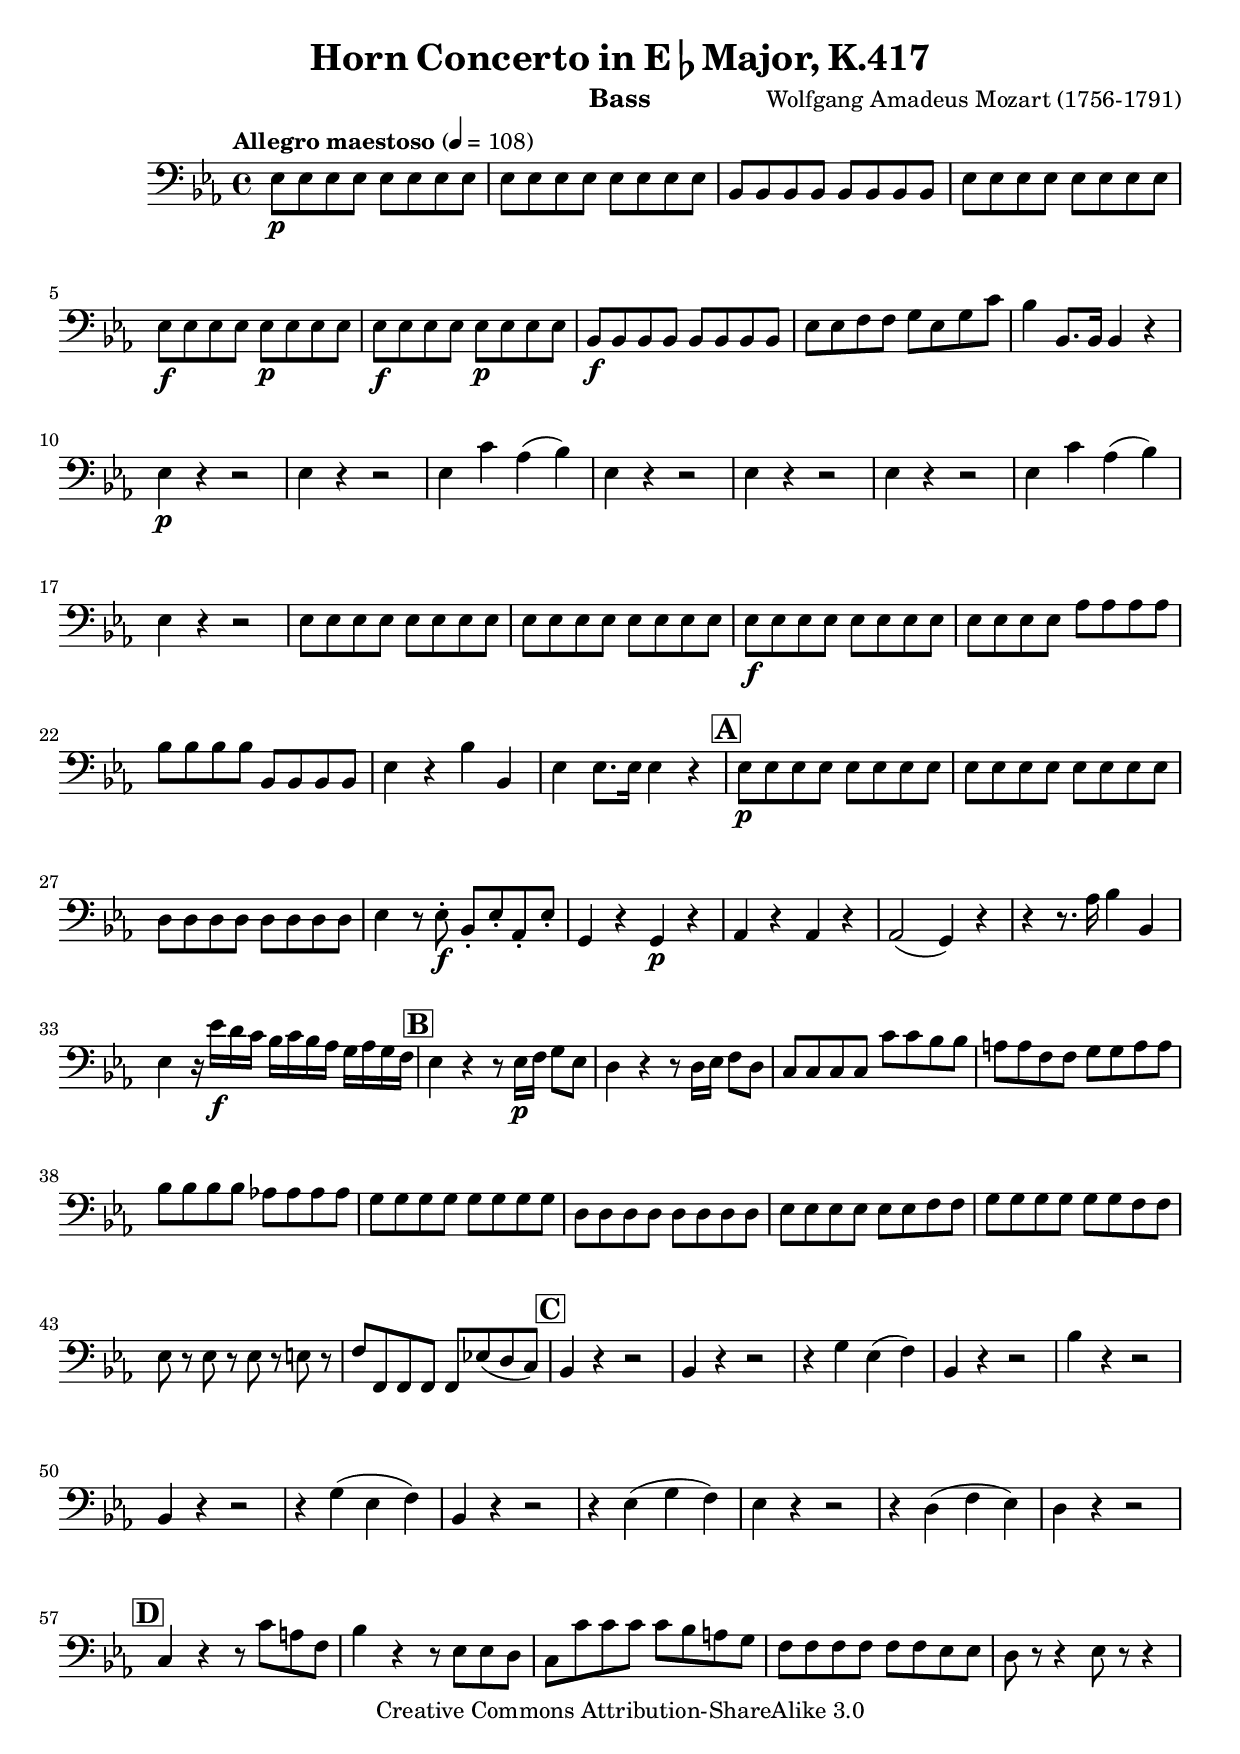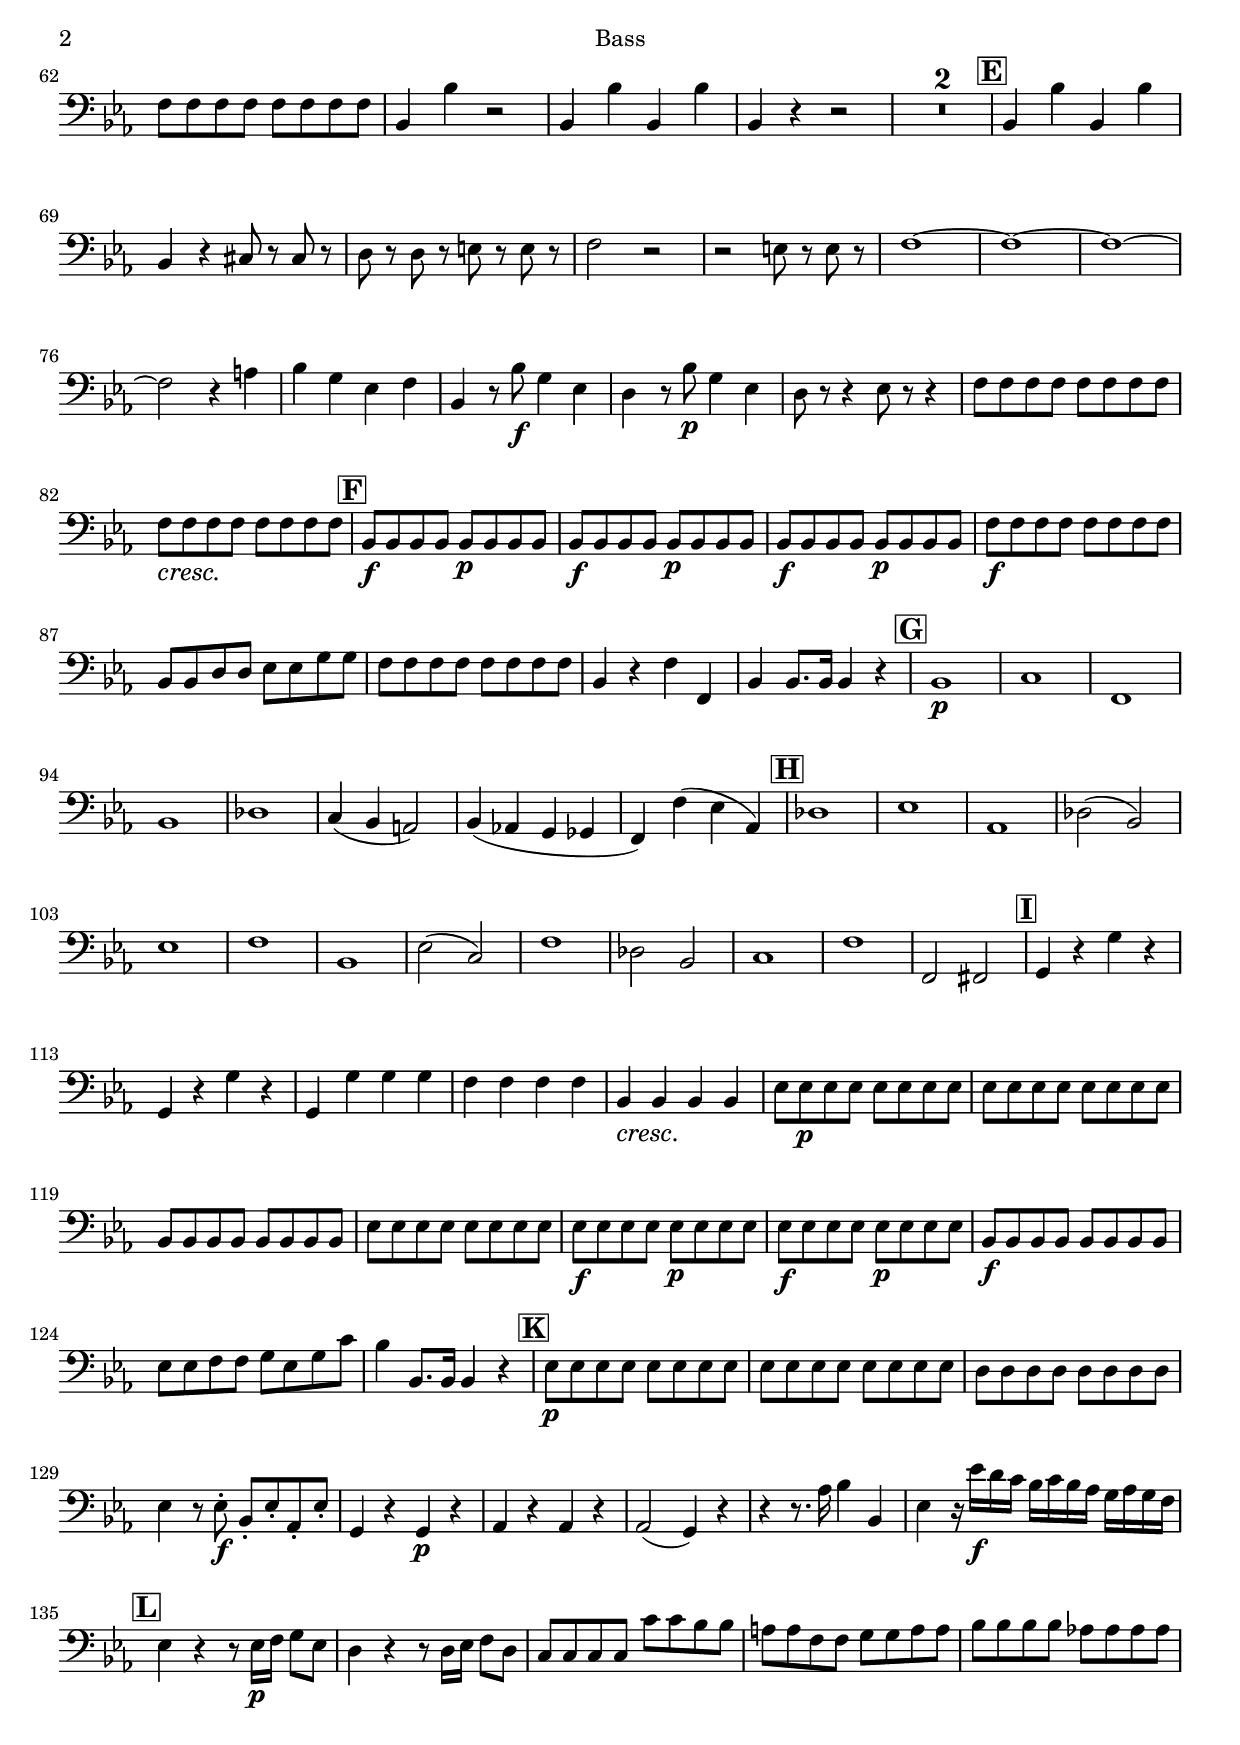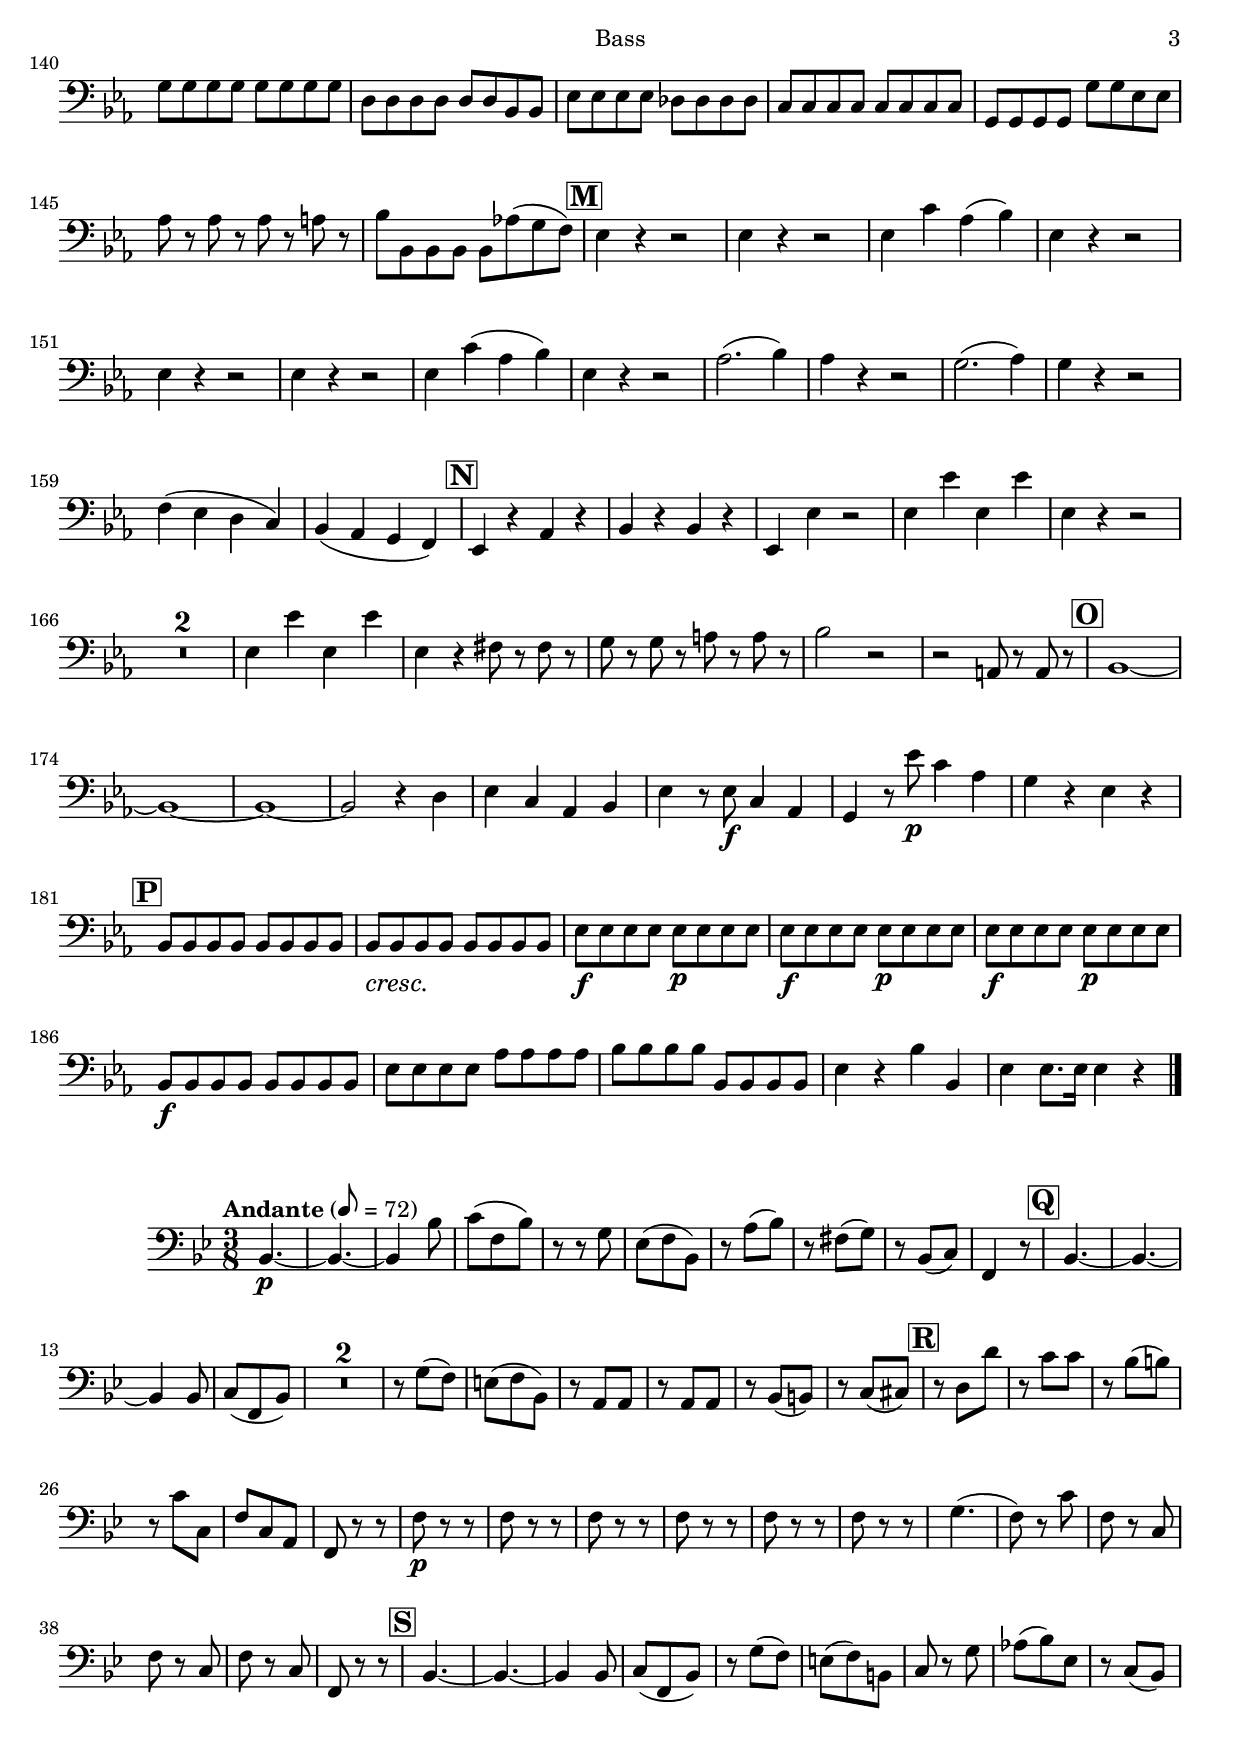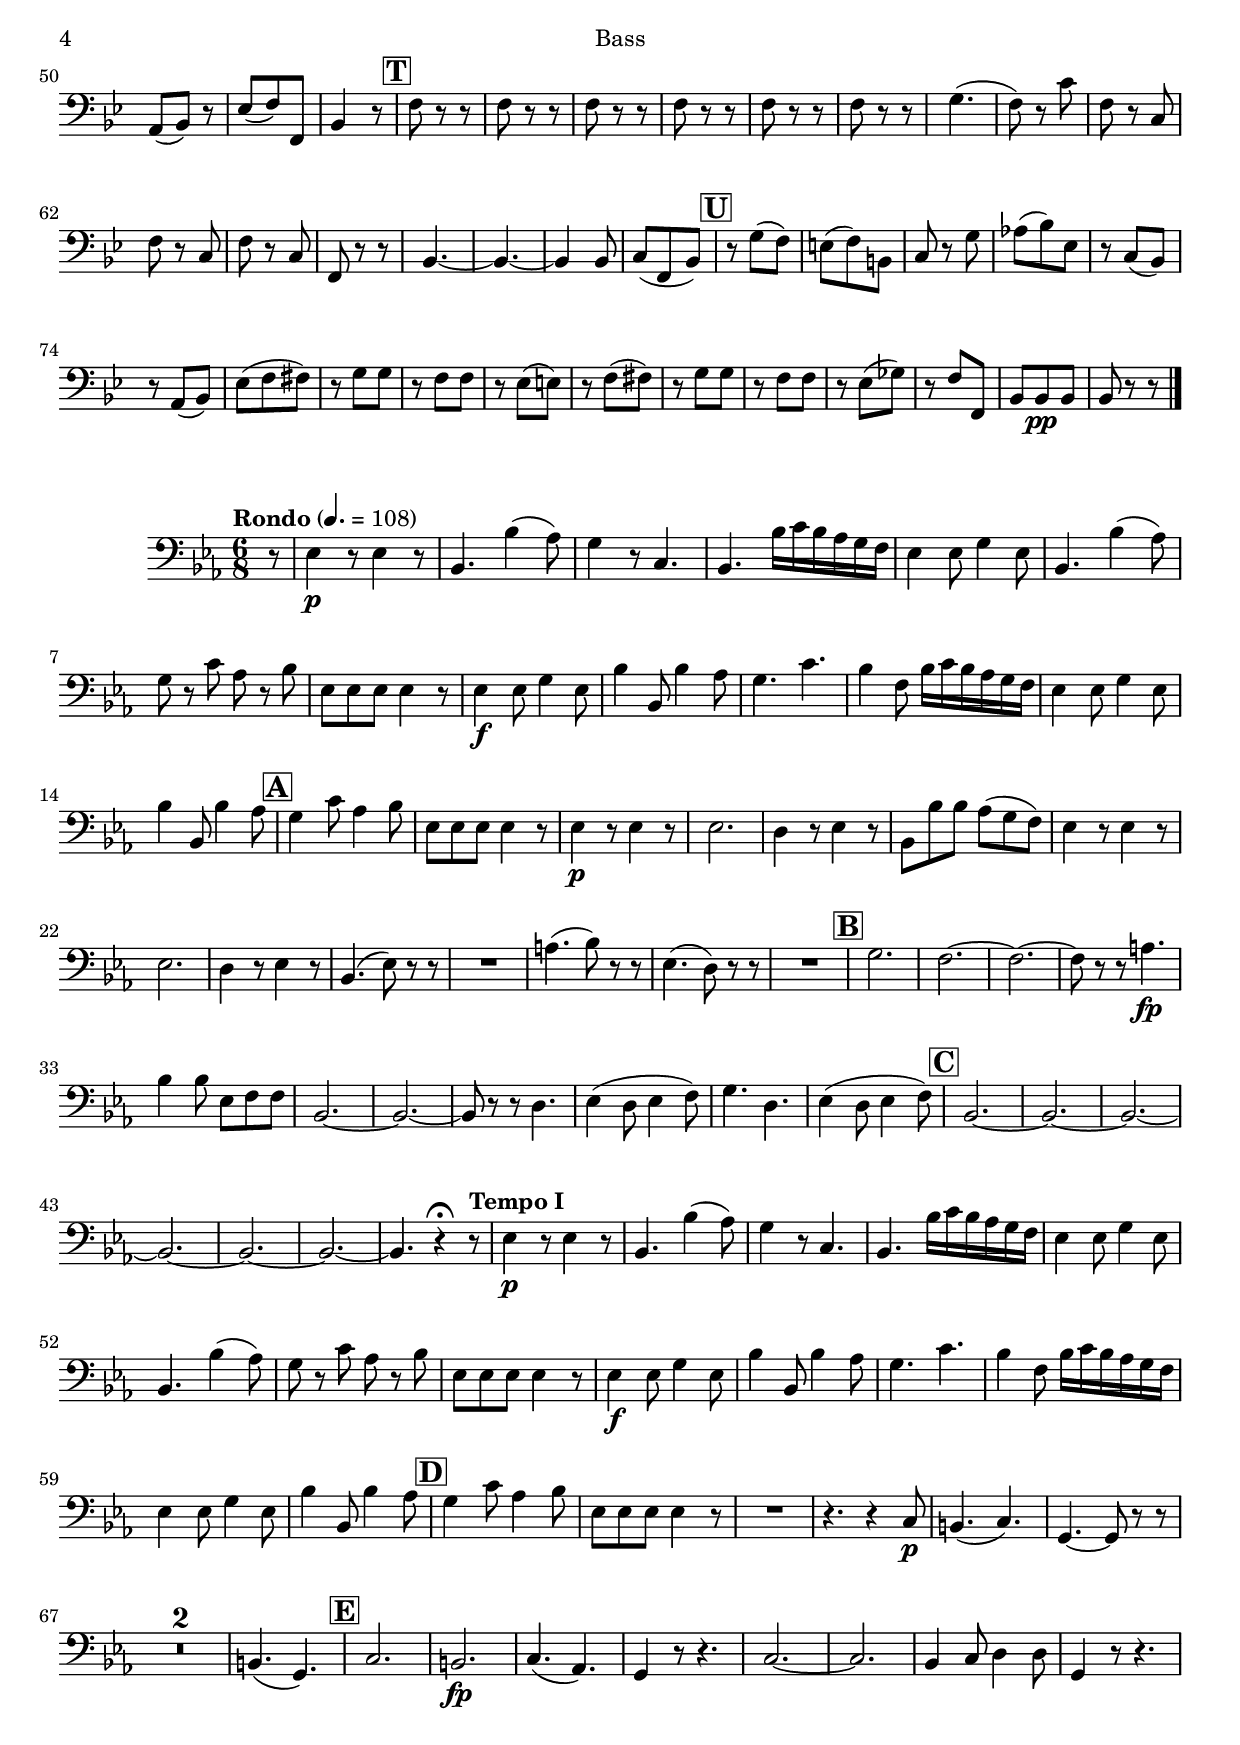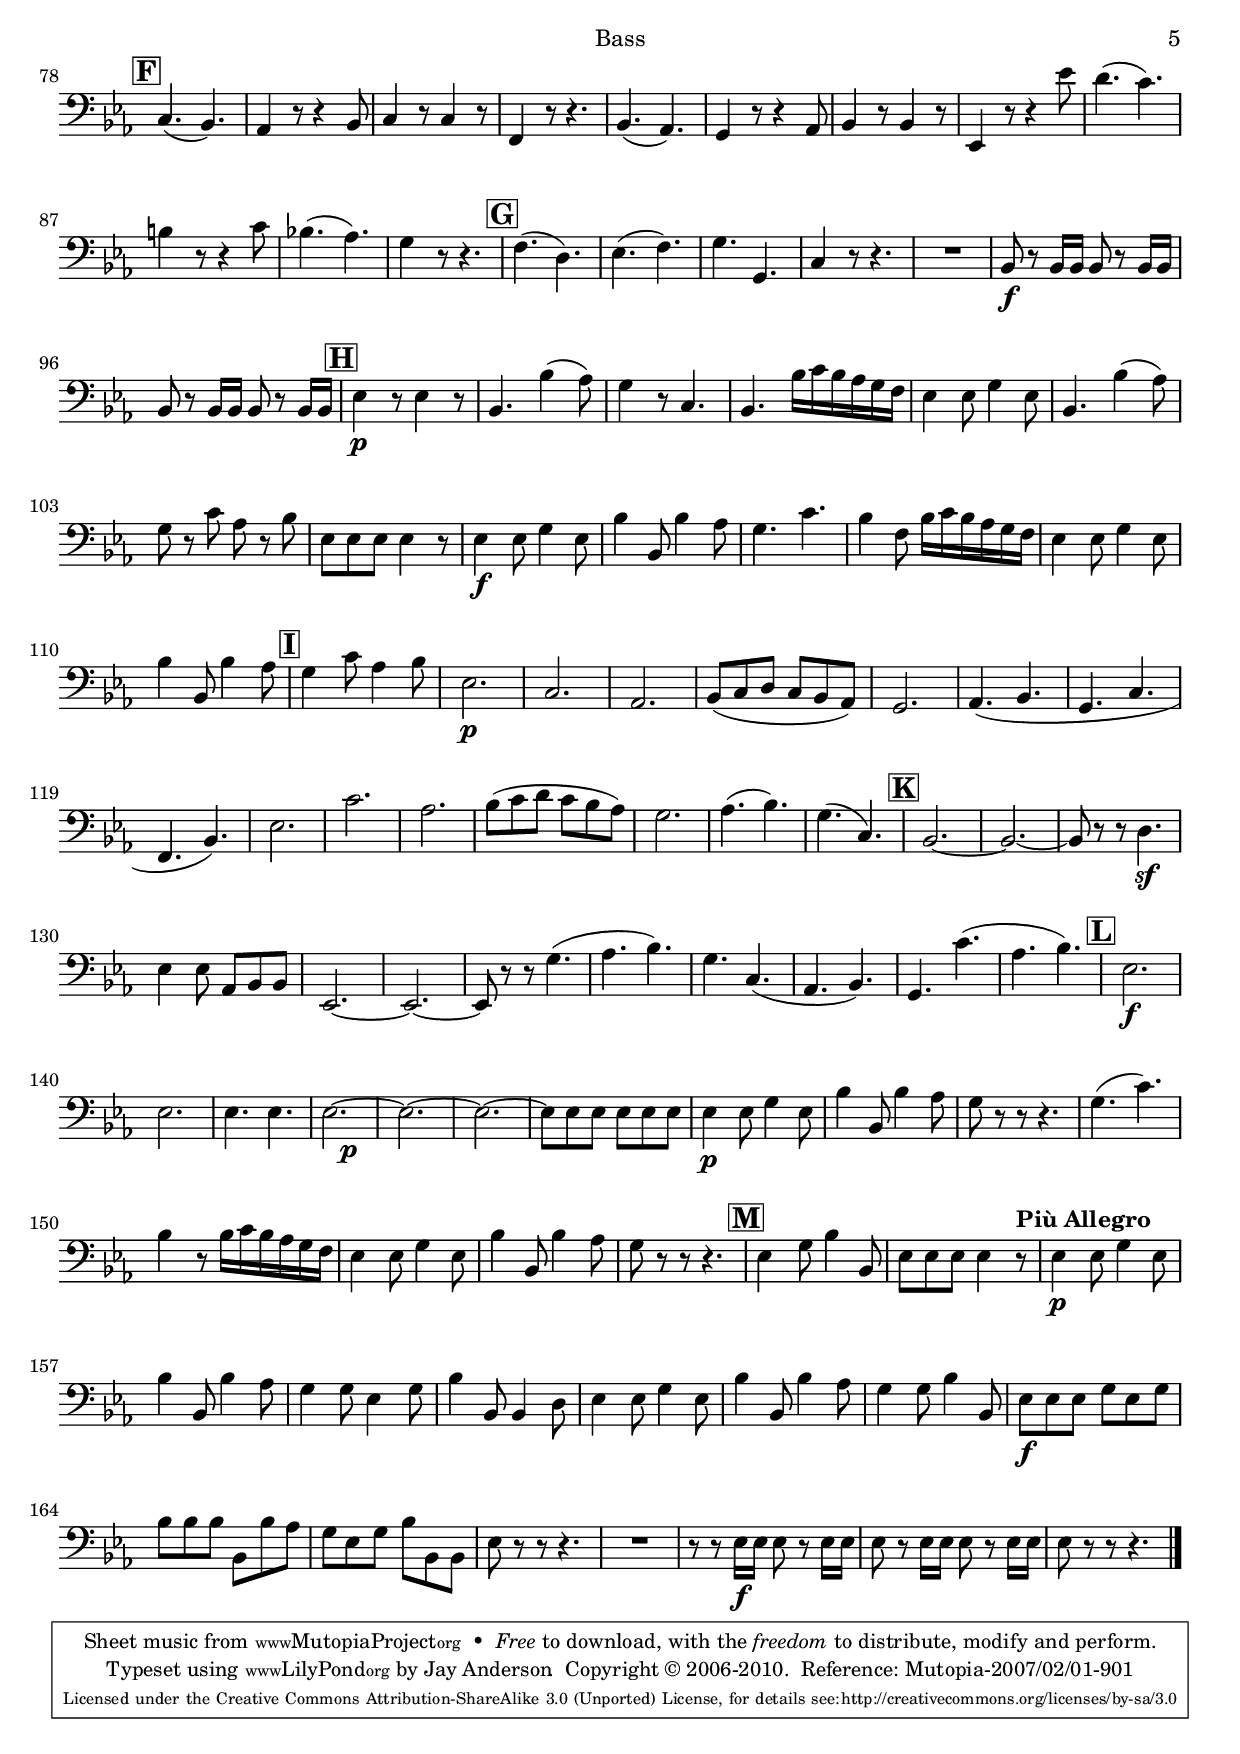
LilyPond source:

\version "2.13.50"

\include "defs.ily"
\version "2.13.50"

bassMvtI = \relative c
{
  \key ees \major
  \clef bass
  ees8\p \repeat unfold 15 ees |
  \repeat unfold 8 bes |
  \repeat unfold 8 ees |
  \repeat unfold 2 {ees\f ees ees ees ees\p ees ees ees |}
  bes\f \repeat unfold 7 bes |
  ees ees f f g ees g c |
  bes4 bes,8. bes16 bes4 r |

  ees4\p r r2 |
  ees4 r r2 |
  ees4 c' aes( bes) |
  \repeat unfold 3 { ees,4 r r2 | }
  ees4 c' aes( bes) |
  ees, r r2 |
  \repeat unfold 16 ees8 |
  ees\f \repeat unfold 11 ees8 aes aes aes aes |
  bes bes bes bes bes, bes bes bes |
  ees4 r bes' bes, |
  ees ees8. ees16 ees4 r |

  %solo
  ees8\p \repeat unfold 15 ees8 |
  \repeat unfold 8 d |
  ees4 r8 ees-.\f bes-. ees-. aes,-. ees'-. |
  g,4 r g\p r |
  aes r aes r |
  aes2( g4) r |
  r r8. aes'16 bes4 bes, |
  ees r16 ees'\f d c bes c bes aes g aes g f |
  ees4 r r8 ees16\p f g8 ees |
  d4 r r8 d16 ees f8 d |
  c c c c c' c bes bes |
  a a f f g g a a |
  bes bes bes bes aes aes aes aes |
  \repeat unfold 8 g |
  \repeat unfold 8 d |
  ees ees ees ees ees ees f f |
  g g g g g g f f |
  ees r ees r ees r e r |
  f f, f f f ees'( d c) |
  bes4 r r2 |
  bes4 r r2 |
  r4 g' ees( f) |
  bes,4 r r2 |
  bes'4 r r2 |
  bes,4 r r2 |
  r4 g'( ees f) |
  bes,4 r r2 |
  r4 ees( g f) |
  ees4 r r2 |
  r4 d( f ees) |
  d4 r r2 |
  c4 r r8 c' a f |
  bes4 r r8 ees, ees d |
  c c' c c c bes a g |
  f f f f f f ees ees |
  d8 r r4 ees8 r r4 |
  \repeat unfold 8 f8 |
  bes,4 bes' r2 |

  %tutti
  bes,4 bes' bes, bes' |
  bes, r r2 |
  R1*2 |

  %solo
  bes4 bes' bes, bes' |
  bes, r cis8 r cis r |
  d r d r e r e r |
  f2 r |
  r e8 r e r |
  f1~ | f~ | f~ |
  f2 r4 a |
  bes g ees f |
  bes, r8 bes'\f g4 ees |
  d r8 bes'\p g4 ees |
  d8 r r4 ees8 r r4 |
  \repeat unfold 8 f8 |
  f\justCresc \repeat unfold 7 f |

  %tutti
  \repeat unfold 3 { bes,8\f bes bes bes bes\p bes bes bes | }
  f'\f \repeat unfold 7 f |
  bes, bes d d ees ees g g |
  \repeat unfold 8 f |
  bes,4 r f' f, |
  bes bes8. bes16 bes4 r |
  bes1\p | c | f, | bes | des |
  c4( bes a2) |
  bes4( aes g ges |
  f) f'( ees aes,) |
  des1 | ees | aes, |
  des2( bes) |
  ees1 | f | bes, |
  ees2( c) |
  f1 |
  des2 bes |
  c1 | f |
  f,2 fis |
  g4 r g' r |
  g, r g' r |
  g, g' g g |
  f f f f |
  bes,\justCresc bes bes bes |

  %tutti
  ees8 ees\p \repeat unfold 14 ees |
  \repeat unfold 8 bes |
  \repeat unfold 8 ees |
  \repeat unfold 2 { ees\f ees ees ees ees\p ees ees ees| }
  bes\f \repeat unfold 7 bes |
  ees ees f f g ees g c |
  bes4 bes,8. bes16 bes4 r |

  %solo
  ees8\p \repeat unfold 15 ees8 |
  \repeat unfold 8 d |
  ees4 r8 ees-.\f bes-. ees-. aes,-. ees'-. |
  g,4 r g\p r |
  aes r aes r |
  aes2( g4) r |
  r r8. aes'16 bes4 bes, |
  ees r16 ees'\f d c bes c bes aes g aes g f |
  ees4 r r8 ees16\p f g8 ees |
  d4 r r8 d16 ees f8 d |
  c c c c c' c bes bes |
  a a f f g g a a |
  bes bes bes bes aes aes aes aes |
  \repeat unfold 8 g |
  d d d d d d bes bes |
  ees ees ees ees des des des des |
  \repeat unfold 8 c |
  g g g g g' g ees ees |
  aes r aes r aes r a r |
  bes bes, bes bes bes aes'( g f) |

  %tutti
  \repeat unfold 2 { ees4 r r2 | }
  ees4 c' aes( bes) |
  \repeat unfold 3 { ees,4 r r2 | }
  ees4 c'( aes bes) |
  ees,4 r r2 |
  aes2.( bes4) |
  aes4 r r2 |
  g2.( aes4) |
  g4 r r2 |
  f4( ees d c) |
  bes( aes g f) |
  ees r aes r |
  bes r bes r |
  ees, ees' r2 |

  %tutti
  ees4 ees' ees, ees' |
  ees, r r2 |
  R1*2 |

  %solo
  ees4 ees' ees, ees' |
  ees, r fis8 r fis r |
  g r g r a r a r |
  bes2 r |
  r a,8 r a r |
  bes1~ | bes~ | bes~ |
  bes2 r4 d4 |
  ees c aes bes |
  ees r8 ees\f c4 aes |
  g r8 ees''8\p c4 aes |
  g r ees r |
  \repeat unfold 8 bes8 |
  bes\justCresc \repeat unfold 7 bes |

  %tutti
  \repeat unfold 3 { ees8\f ees ees ees ees\p ees ees ees | }
  bes\f \repeat unfold 7 bes |
  ees ees ees ees aes aes aes aes |
  bes bes bes bes bes, bes bes bes |
  ees4 r bes' bes, |
  ees ees8. ees16 ees4 r |
}

bassMvtII = \relative c
{
  \key bes \major
  \clef bass
  bes4.~\p | bes~ | bes4 bes'8 |
  c( f, bes) |
  r r g |
  ees( f bes,) |
  r a'( bes) |
  r fis( g) |
  r bes,( c) |
  f,4 r8 |
  bes4.~ | bes~ | bes4 bes8 |
  c( f, bes) |
  R4.*2 |
  r8 g'( f) |
  e( f bes,) |
  r a a |
  r a a |
  r bes( b) |
  r c( cis) |
  r d d' |
  r c c |
  r bes( b) |
  r c c, |
  f c a |
  f r r |
  f'\p r r | \repeat unfold 5 {f r r |}
  g4.( |
  f8) r c' |
  \repeat unfold 3 {f, r c |}
  f, r r |
  bes4.~ | bes~ | bes4 bes8 |
  c( f, bes) |
  r g'( f) |
  e( f) b, |
  c r g' |
  aes( bes) ees, |
  r c( bes) |
  a( bes) r
  ees( f) f, |
  bes4 r8 |
  \repeat unfold 6 {f' r r |}
  g4.( |
  f8) r c' |
  \repeat unfold 3 {f, r c |}
  f, r r |
  bes4.~ | bes~ | bes4 bes8 |
  c( f, bes) |
  r g'( f) |
  e( f) b, |
  c r g' |
  aes( bes) ees, |
  r c( bes) |
  r a( bes) |
  ees( f fis) |
  r g g |
  r f f |
  r ees( e) |
  r f( fis) |
  r g g |
  r f f |
  r ees( ges) |
  r f f, |
  bes bes\pp bes |
  bes r r |
}

bassMvtIIIMain = \relative c
{
  ees4\p r8 ees4 r8 |
  bes4. bes'4( aes8) |
  g4 r8 c,4. |
  bes bes'16 c bes aes g f |
  ees4 ees8 g4 ees8 |
  bes4. bes'4( aes8) |
  g8 r c aes r bes |
  ees, ees ees ees4 r8 |

  ees4\f ees8 g4 ees8 |
  bes'4 bes,8 bes'4 aes8 |
  g4. c |
  bes4 f8 bes16 c bes aes g f |
  ees4 ees8 g4 ees8 |
  bes'4 bes,8 bes'4 aes8 |
  g4 c8 aes4 bes8 |
}

bassMvtIIIMainEnd = \relative c'
{
  ees, ees ees ees4 r8 |
}

bassMvtIII = \relative c
{
  \clef bass
  \key ees \major

  r8 |
  \bassMvtIIIMain
  \bassMvtIIIMainEnd

  ees4\p r8 ees4 r8 |
  ees2. |
  d4 r8 ees4 r8 |
  bes8 bes' bes aes( g f) |
  ees4 r8 ees4 r8 |
  ees2. |
  d4 r8 ees4 r8 |
  bes4.( ees8) r r |
  R2. |
  a4.( bes8) r r |
  ees,4.( d8) r r |
  R2. |
  g2. |
  f~ | f~ |
  f8 r r a4.\fp |
  bes4 bes8 ees, f f |
  bes,2.~ | bes~ |
  bes8 r r d4. |
  ees4( d8 ees4 f8) |
  g4. d |
  ees4( d8 ees4 f8) |
  \repeat unfold 6 bes,2.~ |
  bes4. r4\fermata r8 |

  \bassMvtIIIMain
  \bassMvtIIIMainEnd

  R2. |
  r4. r4 c8\p |
  b4.( c) |
  g4.~ g8 r r |
  R2.*2 |
  b4.( g) |
  c2. |
  b\fp |
  c4.( aes) |
  g4 r8 r4. |
  c2.~ | c |
  bes4 c8 d4 d8 |
  g,4 r8 r4. |
  c4.( bes) |
  aes4 r8 r4 bes8 |
  c4 r8 c4 r8 |
  f,4 r8 r4. |
  bes4.( aes) |
  g4 r8 r4 aes8 |
  bes4 r8 bes4 r8 |
  ees,4 r8 r4 ees''8 |
  d4.( c) |
  b4 r8 r4 c8 |
  bes4.( aes) |
  g4 r8 r4. |
  f4.( d) |
  ees( f) |
  g g, |
  c4 r8 r4. |
  R2. |
  bes8\f r bes16 bes \repeat unfold 3 {bes8 r bes16 bes} |

  \bassMvtIIIMain

  ees2.\p |
  c |
  aes |
  bes8( c d c bes aes) |
  g2. |
  aes4.( bes |
  g c |
  f, bes) |

  ees2. |
  c' |
  aes |
  bes8( c d c bes aes) |
  g2. |
  aes4.( bes) |
  g( c,) |
  bes2.~ | bes~ |
  bes8 r r d4.\sf |
  ees4 ees8 aes, bes bes |
  ees,2.~ | ees~ |
  ees8 r r g'4.( |
  aes bes) |
  g c,( |
  aes bes) |
  g c'( |
  aes bes) |
  ees,2.\f |
  ees2. |
  ees4. ees |
  << {s4. s\p} ees2.~ >> | ees~ | ees ~ |
  ees8 ees ees ees ees ees |
  ees4\p ees8 g4 ees8 |
  bes'4 bes,8 bes'4 aes8 |
  g8 r r r4. |
  g4.( c) |
  bes4 r8 bes16 c bes aes g f |
  ees4 ees8 g4 ees8 |
  bes'4 bes,8 bes'4 aes8 |
  g8 r r r4. |
  ees4 g8 bes4 bes,8 |
  ees ees ees ees4 r8 |

  ees4\p ees8 g4 ees8 |
  bes'4 bes,8 bes'4 aes8 |
  g4 g8 ees4 g8 |
  bes4 bes,8 bes4 d8 |
  ees4 ees8 g4 ees8 |
  bes'4 bes,8 bes'4 aes8 |
  g4 g8 bes4 bes,8 |
  ees8\f ees ees g ees g |
  bes bes bes bes, bes' aes |
  g ees g bes bes, bes |
  ees r r r4. |
  R2. |
  r8 r ees16\f ees ees8
    \repeat unfold 3 {r8 ees16 ees ees8} r r r4. |
}


instrument = "Bass"

\book
{
  \include "header.ily"
  \score
  {
    \new Staff
    {
      << \bassMvtI \outlineMvtI >>
    }
  }
  \score
  {
    \new Staff
    {
      << \bassMvtII \outlineMvtII >>
    }
  }
  \score
  {
    \new Staff
    {
      << \bassMvtIII \outlineMvtIII >>
    }
  }
}
